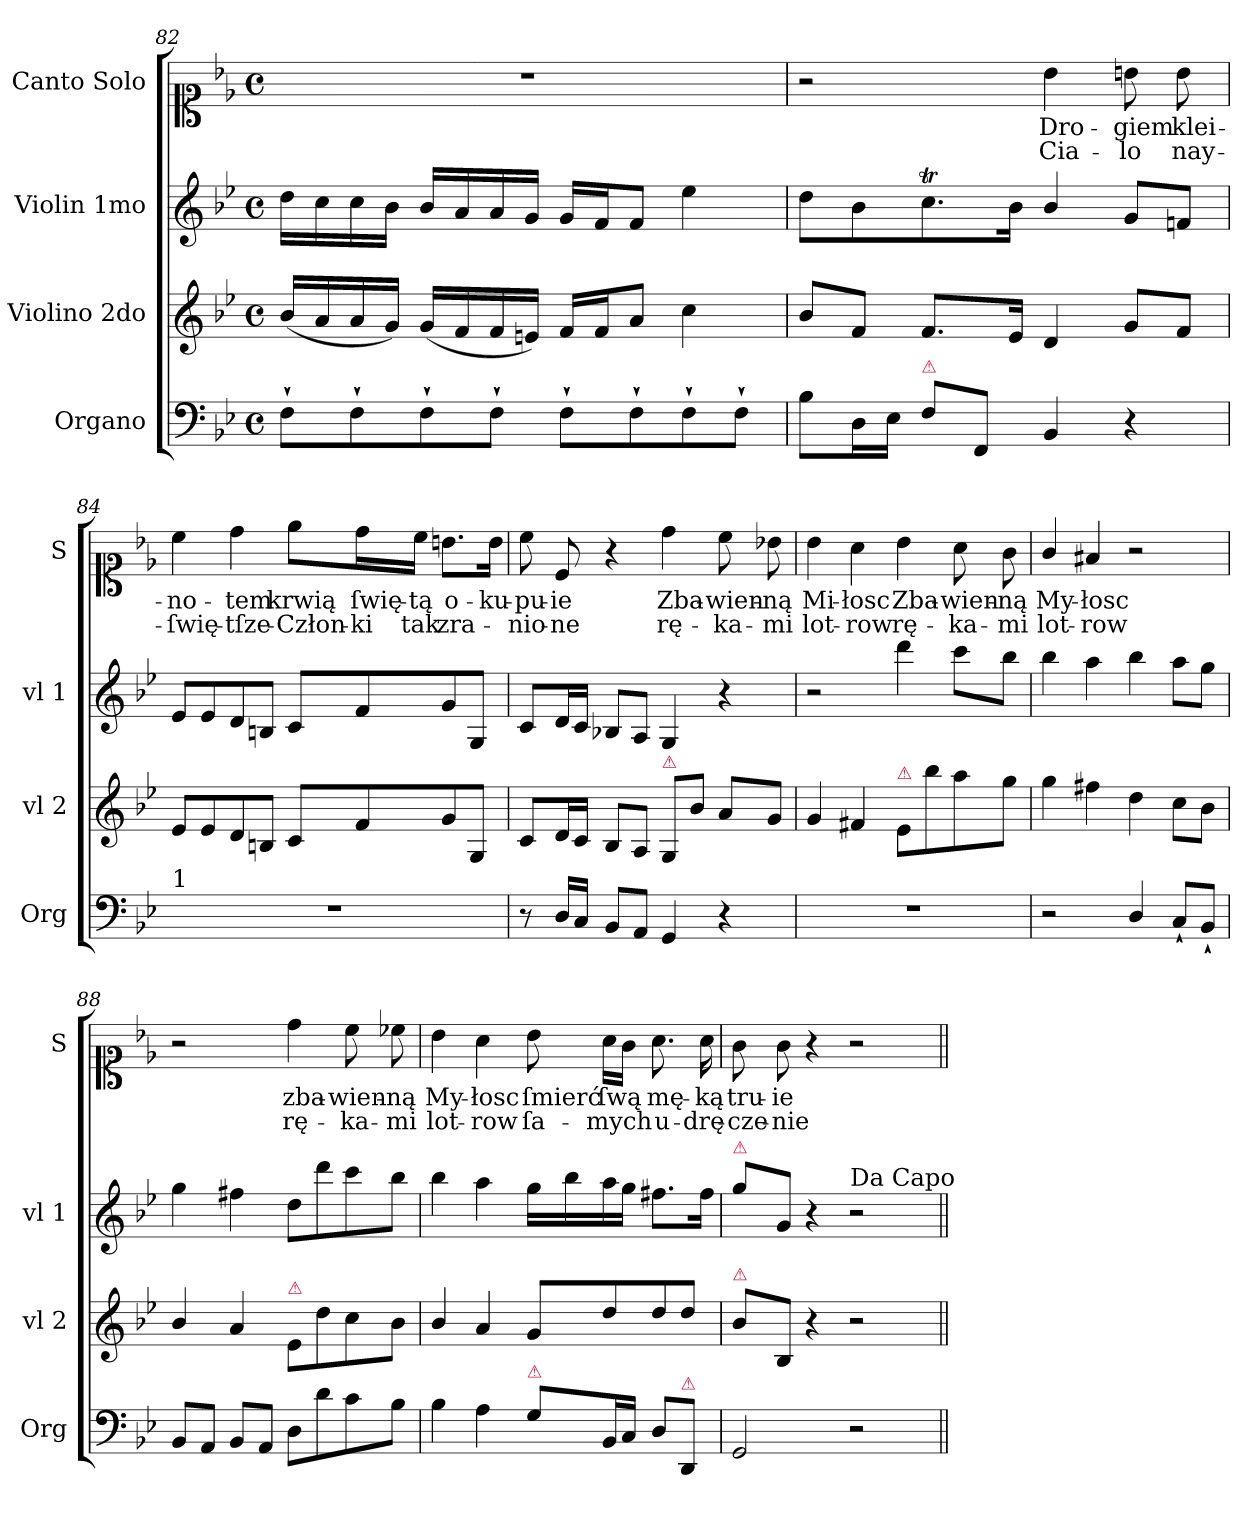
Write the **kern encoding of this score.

**kern	**kern	**kern	**kern	**text	**text
*part4	*part3	*part2	*part1	*part1	*part1
*staff4	*staff3	*staff2	*staff1	*staff1	*staff1
*I"Organo	*I"Violino 2do	*I"Violin 1mo	*I"Canto Solo	*	*
*I'Org	*I'vl 2	*I'vl 1	*I'S	*	*
*clefF4	*clefG2	*clefG2	*clefC1	*	*
*k[b-e-]	*k[b-e-]	*k[b-e-]	*k[b-e-]	*	*
*M4/4	*M4/4	*M4/4	*M4/4	*	*
*met(c)	*met(c)	*met(c)	*met(c)	*	*
=82	=82	=82	=82	=82	=82
8F`\L	(16b-/LL	16dd\LL	1r	.	.
.	16a/	16cc\	.	.	.
8F`\	16a/	16cc\	.	.	.
.	16g/JJ)	16b-\JJ	.	.	.
8F`\	(16g/LL	16b-/LL	.	.	.
.	16f/	16a/	.	.	.
8F`\J	16f/	16a/	.	.	.
.	16en/JJ)	16g/JJ	.	.	.
8F`\L	16f/LL	16g/LL	.	.	.
.	16f/J	16f/J	.	.	.
8F`\	8a/J	8f/J	.	.	.
8F`\	4cc\	4ee-\	.	.	.
8F`\J	.	.	.	.	.
=83	=83	=83	=83	=83	=83
8B-\L	8b-/L	8dd\L	2r	.	.
16D\L	8f/J	8b-\	.	.	.
16E-\JJ	.	.	.	.	.
!LO:TX:a:color=crimson:t=⚠	!	!	!	!	!
8F\L	8.f/L	8.ccT\	.	.	.
8FF/J	.	.	.	.	.
.	16e-/Jk	16b-\Jk	.	.	.
4BB-/	4d/	4b-/	4b-\	Dro-	Cia-
4r	8g/L	8g/L	8bn\	-giem	-lo
.	8f/J	8fn/J	8b\	klei-	-nay-
=84	=84	=84	=84	=84	=84
!LO:TX:a:t=1	!	!	!	!	!
1r	8e-/L	8e-/L	4cc\	-no-	-ſwię-
.	8e-/	8e-/	.	.	.
.	8d/	8d/	4dd\	-tem	-tſze-
.	8Bn/J	8Bn/J	.	.	.
.	8c/L	8c/L	8ee-\L	krwią	Człon-
.	8f/	8f/	16dd\L	ſwię-	-ki
.	.	.	16cc\JJ	-tą	tak
.	8g/	8g/	8.bn\L	o-	zra-
.	8G/J	8G/J	.	.	.
.	.	.	16b\Jk	-ku-	.
=85	=85	=85	=85	=85	=85
8r	8c/L	8c/L	8cc\	-pu-	-nio-
16D/LL	16d/L	16d/L	8c/	-ie	-ne
16C/JJ	16c/JJ	16c/JJ	.	.	.
8BB-/L	8B-/L	8B-X/L	4r	.	.
8AA/J	8A/J	8A/J	.	.	.
!	!LO:TX:a:color=crimson:t=⚠	!	!	!	!
4GG/	8G/L	4G/	4dd\	Zba-	rę-
.	8b-\J	.	.	.	.
4r	8a/L	4r	8cc\	-wien-	-ka-
.	8g/J	.	8b-X\	-ną	-mi
=86	=86	=86	=86	=86	=86
1r	4g/	2r	4b-\	Mi-	lot-
.	4f#X/	.	4a\	-łosc	-row
!	!LO:TX:a:color=crimson:t=⚠	!	!	!	!
.	8e-/L	4ddd\	4b-\	Zba-	rę-
.	8bb-\	.	.	.	.
.	8aa\	8ccc\L	8a\	-wien-	-ka-
.	8gg\J	8bb-\J	8g\	-ną	-mi
=87	=87	=87	=87	=87	=87
2r	4gg\	4bb-\	4g/	My-	lot-
.	4ff#X\	4aa\	4f#X/	-łosc	-row
4D/	4dd\	4bb-\	2r	.	.
8C`/L	8cc\L	8aa\L	.	.	.
8BB-`/J	8b-\J	8gg\J	.	.	.
=88	=88	=88	=88	=88	=88
8BB-/L	4b-/	4gg\	2r	.	.
8AA/J	.	.	.	.	.
8BB-/L	4a/	4ff#X\	.	.	.
8AA/J	.	.	.	.	.
!	!LO:TX:a:color=crimson:t=⚠	!	!	!	!
8D\L	8e-/L	8dd\L	4dd\	zba-	rę-
8d\	8dd\	8ddd\	.	.	.
8c\	8cc\	8ccc\	8cc\	-wien-	-ka-
8B-\J	8b-\J	8bb-\J	8cc-X\	-ną	-mi
=89	=89	=89	=89	=89	=89
4B-\	4b-/	4bb-\	4b-\	My-	lot-
4A\	4a/	4aa\	4a\	-łosc	-row
!LO:TX:a:color=crimson:t=⚠	!	!	!	!	!
8G\L	8g/L	16gg\LL	8b-\	ſmierć	ſa-
.	.	16bb-\	.	.	.
16BB-/L	8dd/	16aa\	16a\LL	ſwą	-mych
16C/JJ	.	16gg\JJ	16g\JJ	.	.
8D\L	8dd/	8.ff#X\L	8.a\	mę-	u-
!LO:TX:a:color=crimson:t=⚠	!	!	!	!	!
8DD/J	8dd/J	.	.	.	.
.	.	16ff#\Jk	16a\	-ką	-drę-
=90	=90	=90	=90	=90	=90
!	!	!LO:TX:a:color=crimson:t=⚠	!	!	!
!	!LO:TX:a:color=crimson:t=⚠	!	!	!	!
2GG/	8b-\L	8gg\L	8g\	tru-	-cze-
.	8B-/J	8g/J	8g\	-ie	-nie
.	4r	4r	4r	.	.
!	!	!LO:TX:a:t=Da Capo	!	!	!
2r	2r	2r	2r	.	.
=||	=||	=||	=||	=||	=||
*-	*-	*-	*-	*-	*-
